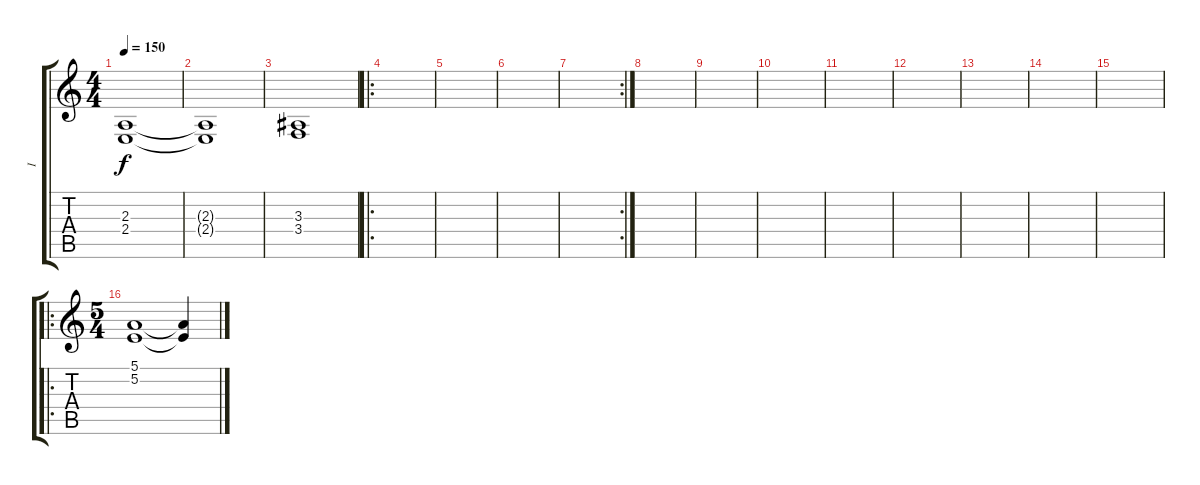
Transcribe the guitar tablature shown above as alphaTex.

\track ("I" "I") {instrument choiraahs}
\staff {score tabs}
\tuning (E4 B3 G3 D3 A2 E2) {hide}
\ts (4 4)
\tempo 150
\clef g2
\ks c
(2.3 2.4).1{dy f} |
(2.3{t} 2.4{t}).1 |
(3.3 3.4).1 |
\ro
|
|
|
\rc 2
|
|
|
|
|
|
|
|
|
\ro
\ts (5 4)
(5.1 5.2).1 (5.1{t} 5.2{t}).4
